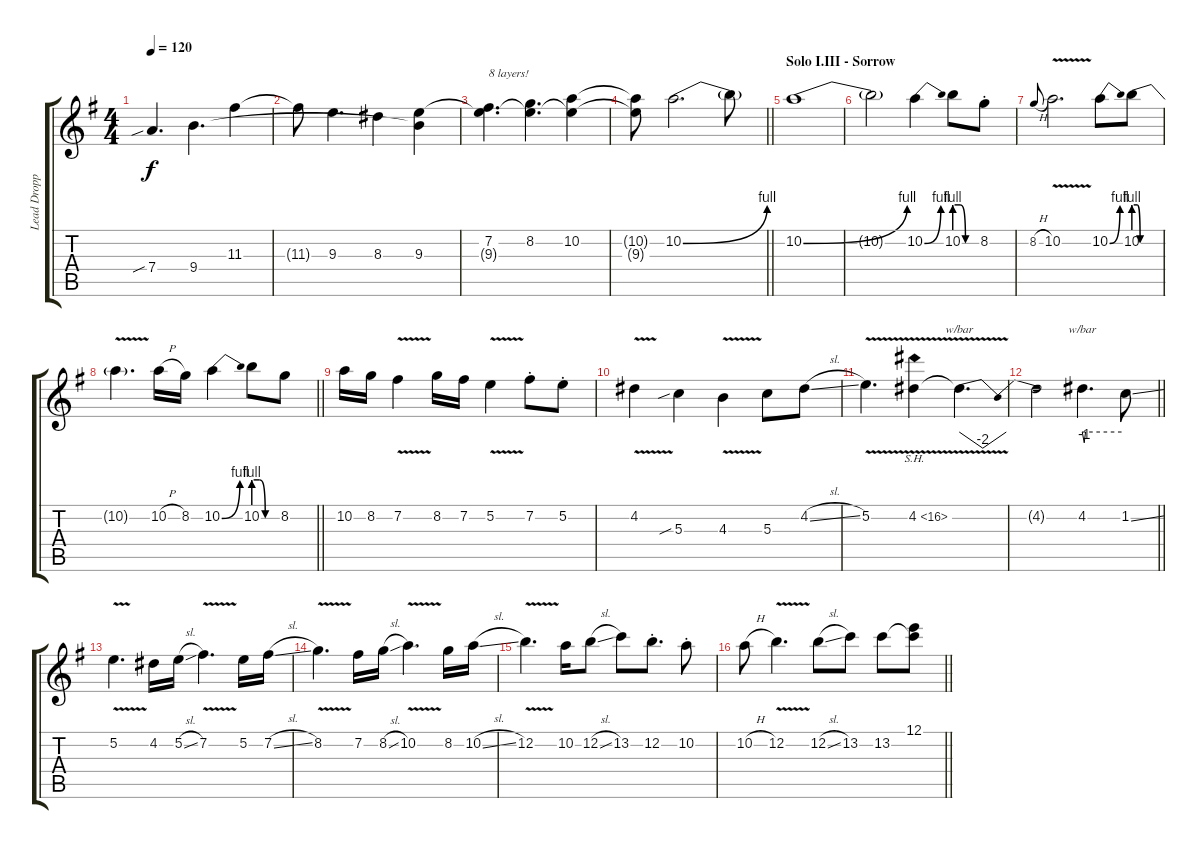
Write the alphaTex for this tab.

\track ("Lead Dropped D " "Lead Dropp") {instrument distortionguitar}
\staff {score tabs}
\tuning (E4 B3 G3 D3 A2 D2) {hide}
\ts (4 4)
\tempo 120
\clef g2
\ks eminor
7.4{sib}.4{d dy f} 9.4.4{d} 11.3.4 |
11.3{t}.8 9.3.4{d} 8.3.4 (9.3 9.4{t}).4 |
(7.2 9.3{t}).4{d txt "8 layers!"} (8.2 9.3{t}).4{d} (10.2 9.3{t}).4 |
\barLineRight lightlight
(10.2{t} 9.3{t}).8 10.2{be (bend 0 0 60 4)}.2{d} 10.2{t}.8 |
\section ("" "Solo I.III - Sorrow")
10.2{be (bend 0 0 60 4)}.1 |
10.2{t}.2 10.2{be (bend 0 0 60 4)}.4 10.2{be (custom 0 4 15 4 30 0 60 0)}.8 8.2{st}.8 |
8.2{h}.8{gr onbeat} 10.2{v}.2{d} 10.2{be (bend 0 0 60 4)}.8 10.2{be (custom 0 4 8 4 15 0 30 0 60 0)}.8 |
\barLineRight lightlight
10.2{v t}.4{d} 10.2{h}.16 8.2.16 10.2{be (bend 0 0 60 4)}.4 10.2{be (custom 0 4 15 4 30 0 60 0)}.8 8.2.8 |
10.2.16 8.2.16 7.2{v}.4 8.2.16 7.2.16 5.2{v}.4 7.2{st}.8 5.2{st}.8 |
4.2{v}.4 5.3{sib}.4 4.3{v}.4 5.3.8 4.2{sl}.8 |
5.2{v}.4{d} 4.2{sh 12 v}.4 4.2{t}.4{d tbe (dip default 0 0 30 -8 60 0)} |
\barLineRight lightlight
4.2{t}.2 4.2.4{d tbe (custom default 0 0 3 -4 5 0 60 0)} 1.2{ss}.8 |
5.2{v}.4{d} 4.2.16 5.2{sl}.16 7.2{v}.4{d} 5.2.16 7.2{sl}.16 |
8.2{v}.4{d} 7.2.16 8.2{sl}.16 10.2{v}.4{d} 8.2.16 10.2{sl}.16 |
12.2{v}.4{d} 10.2.16 12.2{sl}.8 13.2.8 12.2{st}.8{d} 10.2{st}.8 |
\barLineRight lightlight
10.2{h}.8 12.2{v}.4{d} 12.2{sl}.8 13.2.8 13.2.8 (12.1 13.2{t}).8
